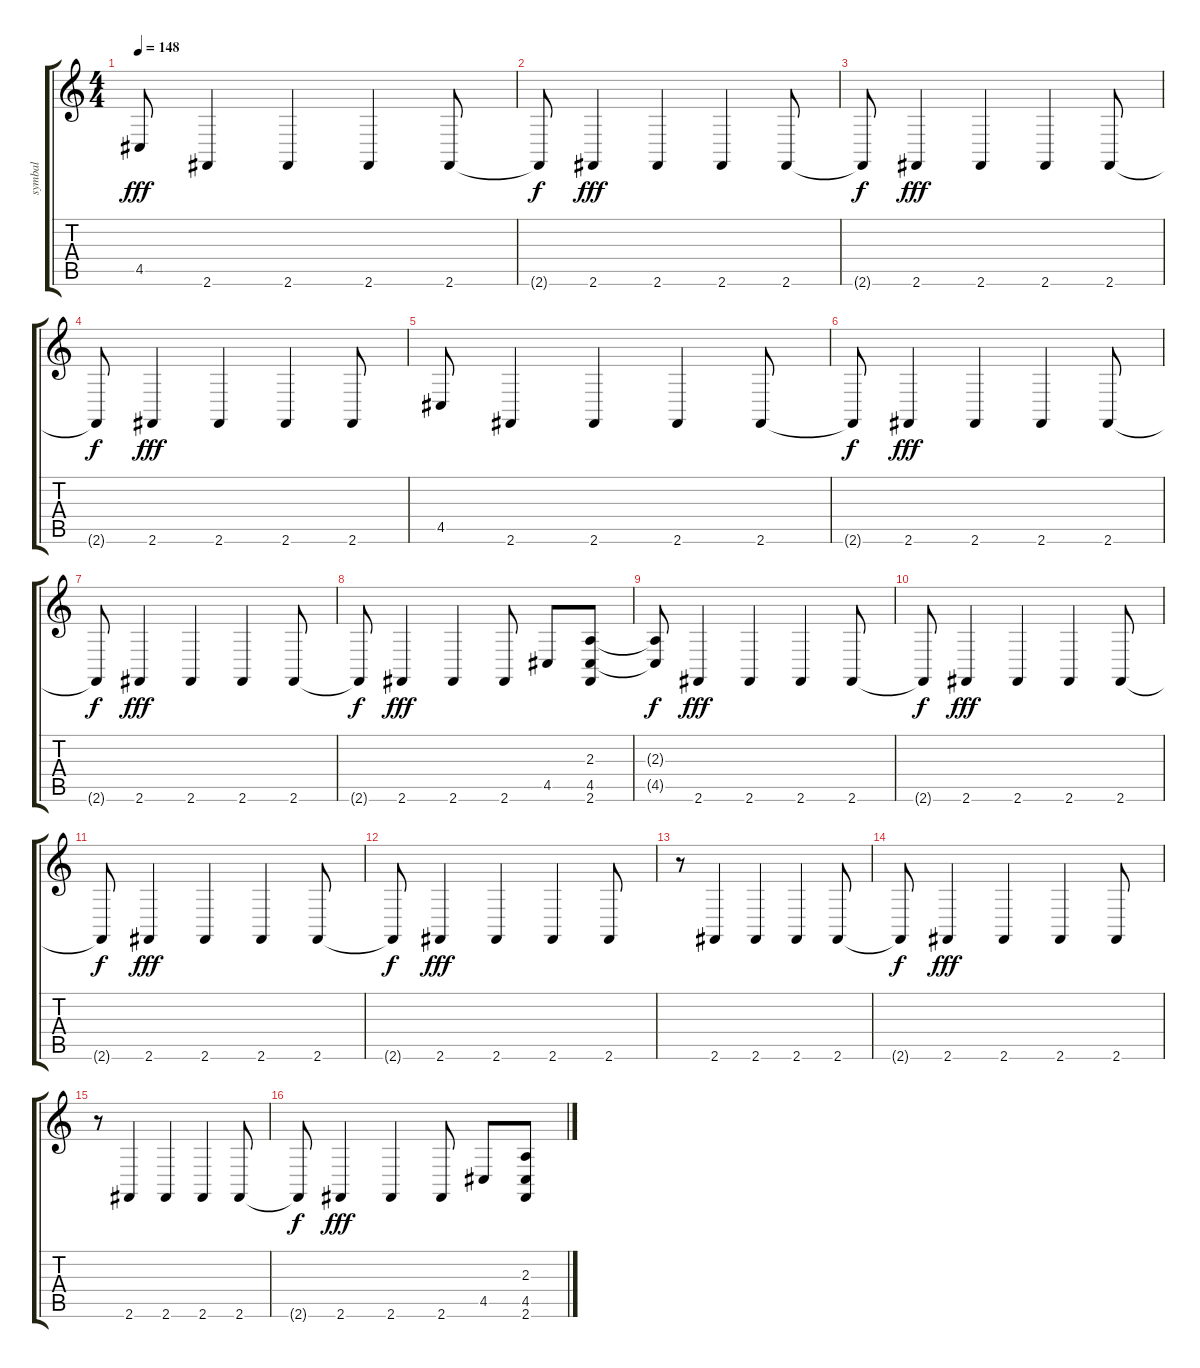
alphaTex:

\track ("symbal" "symbal") {instrument drawbarorgan}
\staff {score tabs}
\tuning (E4 B3 G3 D3 A2 E2) {hide}
\ts (4 4)
\tempo 148
\clef g2
\ks c
4.5.8{dy fff} 2.6.4 2.6.4 2.6.4 2.6.8 |
2.6{t}.8{dy f} 2.6.4{dy fff} 2.6.4 2.6.4 2.6.8 |
2.6{t}.8{dy f} 2.6.4{dy fff} 2.6.4 2.6.4 2.6.8 |
2.6{t}.8{dy f} 2.6.4{dy fff} 2.6.4 2.6.4 2.6.8 |
4.5.8 2.6.4{instrument drawbarorgan} 2.6.4 2.6.4 2.6.8 |
2.6{t}.8{dy f} 2.6.4{dy fff} 2.6.4 2.6.4 2.6.8 |
2.6{t}.8{dy f} 2.6.4{dy fff} 2.6.4 2.6.4 2.6.8 |
2.6{t}.8{dy f} 2.6.4{dy fff} 2.6.4 2.6.8 4.5.8 (2.3 4.5 2.6).8 |
(2.3{t} 4.5{t}).8{dy f} 2.6.4{dy fff instrument drawbarorgan} 2.6.4 2.6.4 2.6.8 |
2.6{t}.8{dy f} 2.6.4{dy fff} 2.6.4 2.6.4 2.6.8 |
2.6{t}.8{dy f} 2.6.4{dy fff} 2.6.4 2.6.4 2.6.8 |
2.6{t}.8{dy f} 2.6.4{dy fff} 2.6.4 2.6.4 2.6.8 |
r.8 2.6.4{instrument drawbarorgan} 2.6.4 2.6.4 2.6.8 |
2.6{t}.8{dy f} 2.6.4{dy fff} 2.6.4 2.6.4 2.6.8 |
r.8 2.6.4 2.6.4 2.6.4 2.6.8 |
2.6{t}.8{dy f} 2.6.4{dy fff} 2.6.4 2.6.8 4.5.8 (2.3 4.5 2.6).8
